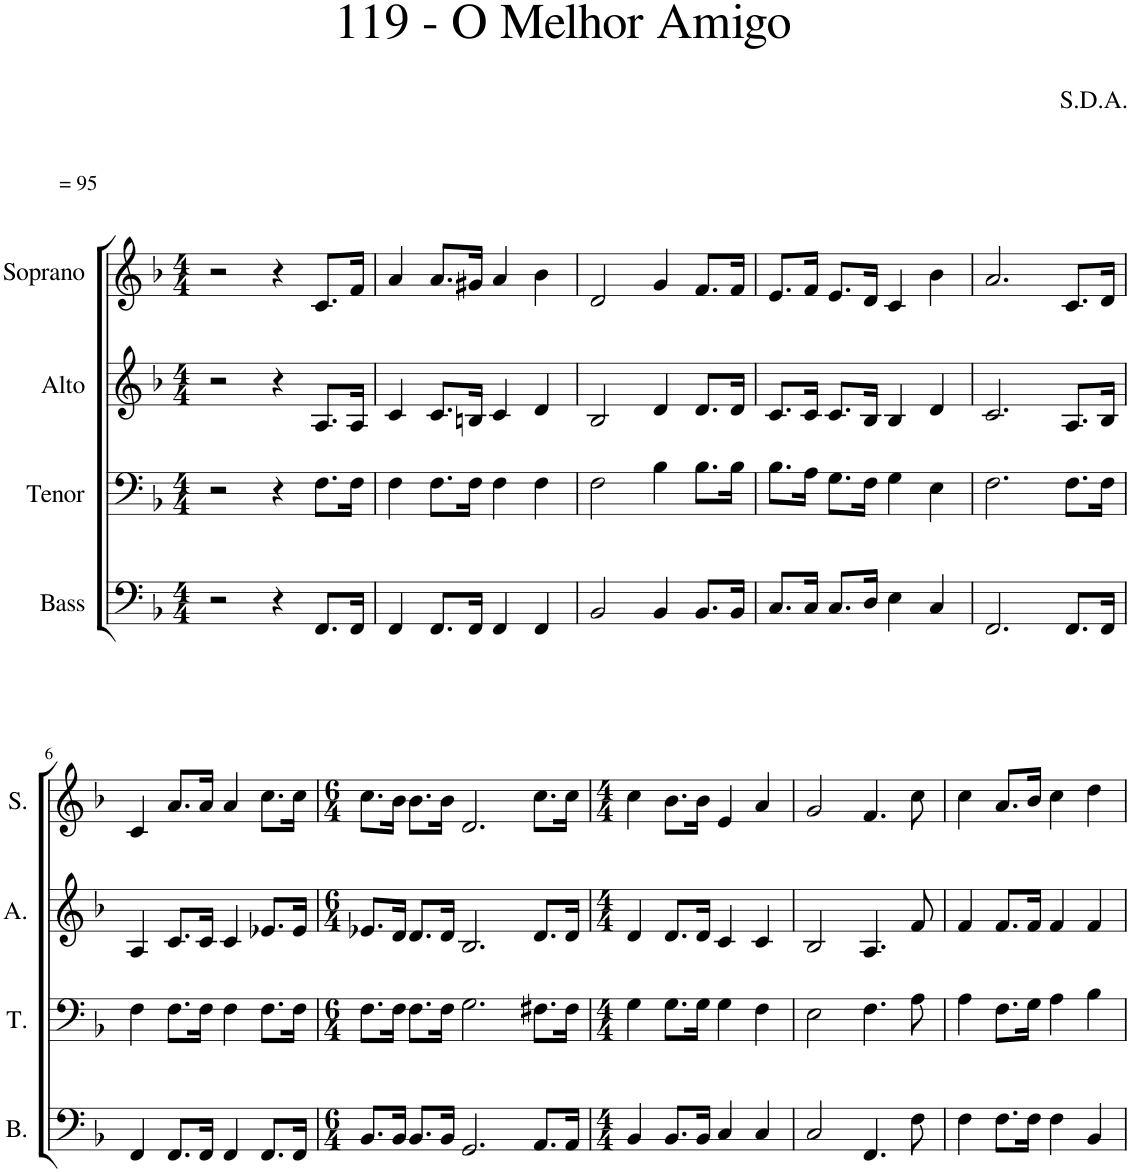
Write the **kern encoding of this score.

**kern	**kern	**kern	**kern
*part4	*part3	*part2	*part1
*staff4	*staff3	*staff2	*staff1
*I"Bass	*I"Tenor	*I"Alto	*I"Soprano
*I'B.	*I'T.	*I'A.	*I'S.
*clefF4	*clefF4	*clefG2	*clefG2
*k[b-]	*k[b-]	*k[b-]	*k[b-]
*M4/4	*M4/4	*M4/4	*M4/4
=1	=1	=1	=1
!	!	!	!LO:TX:a:t== 95
2r	2r	2r	2r
4r	4r	4r	4r
8.FF/L	8.F\L	8.A/L	8.c/L
16FF/Jk	16F\Jk	16A/Jk	16f/Jk
=2	=2	=2	=2
4FF/	4F\	4c/	4a/
8.FF/L	8.F\L	8.c/L	8.a/L
16FF/Jk	16F\Jk	16Bn/Jk	16g#X/Jk
4FF/	4F\	4c/	4a/
4FF/	4F\	4d/	4b-\
=3	=3	=3	=3
2BB-/	2F\	2B-/	2d/
4BB-/	4B-\	4d/	4g/
8.BB-/L	8.B-\L	8.d/L	8.f/L
16BB-/Jk	16B-\Jk	16d/Jk	16f/Jk
=4	=4	=4	=4
8.C/L	8.B-\L	8.c/L	8.e/L
16C/Jk	16A\Jk	16c/Jk	16f/Jk
8.C/L	8.G\L	8.c/L	8.e/L
16D/Jk	16F\Jk	16B-/Jk	16d/Jk
4E\	4G\	4B-/	4c/
4C/	4E\	4d/	4b-\
=5	=5	=5	=5
2.FF/	2.F\	2.c/	2.a/
8.FF/L	8.F\L	8.A/L	8.c/L
16FF/Jk	16F\Jk	16B-/Jk	16d/Jk
!!LO:LB:g=z
=6	=6	=6	=6
4FF/	4F\	4A/	4c/
8.FF/L	8.F\L	8.c/L	8.a/L
16FF/Jk	16F\Jk	16c/Jk	16a/Jk
4FF/	4F\	4c/	4a/
8.FF/L	8.F\L	8.e-X/L	8.cc\L
16FF/Jk	16F\Jk	16e-/Jk	16cc\Jk
=7	=7	=7	=7
*M6/4	*M6/4	*M6/4	*M6/4
8.BB-/L	8.F\L	8.e-X/L	8.cc\L
16BB-/Jk	16F\Jk	16d/Jk	16b-\Jk
8.BB-/L	8.F\L	8.d/L	8.b-\L
16BB-/Jk	16F\Jk	16d/Jk	16b-\Jk
2.GG/	2.G\	2.B-/	2.d/
8.AA/L	8.F#X\L	8.d/L	8.cc\L
16AA/Jk	16F#\Jk	16d/Jk	16cc\Jk
=8	=8	=8	=8
*M4/4	*M4/4	*M4/4	*M4/4
4BB-/	4G\	4d/	4cc\
8.BB-/L	8.G\L	8.d/L	8.b-\L
16BB-/Jk	16G\Jk	16d/Jk	16b-\Jk
4C/	4G\	4c/	4e/
4C/	4F\	4c/	4a/
=9	=9	=9	=9
2C/	2E\	2B-/	2g/
4.FF/	4.F\	4.A/	4.f/
8F\	8A\	8f/	8cc\
=10	=10	=10	=10
4F\	4A\	4f/	4cc\
8.F\L	8.F\L	8.f/L	8.a/L
16F\Jk	16G\Jk	16f/Jk	16b-/Jk
4F\	4A\	4f/	4cc\
4BB-/	4B-\	4f/	4dd\
=	=	=	=
*-	*-	*-	*-
